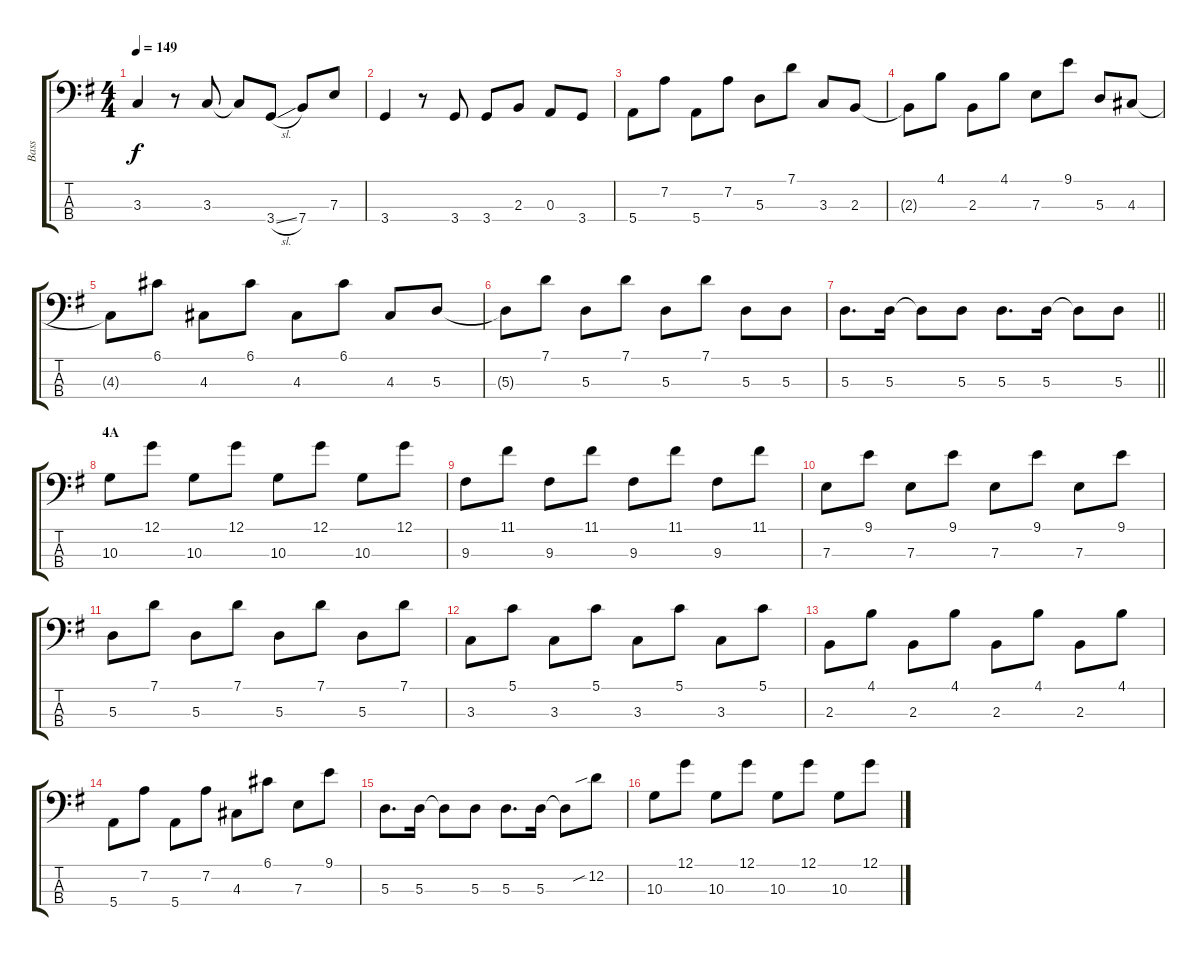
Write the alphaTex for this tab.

\track ("Bass" "Bass") {instrument electricbassfinger}
\staff {score tabs}
\tuning (G2 D2 A1 E1) {hide}
\ts (4 4)
\tempo 149
\clef f4
\ks g
3.3.4{dy f} r.8 3.3.8 3.3{t}.8 3.4{sl}.8 7.4.8 7.3.8 |
3.4.4 r.8 3.4.8 3.4.8 2.3.8 0.3.8 3.4.8 |
5.4.8 7.2.8 5.4.8 7.2.8 5.3.8 7.1.8 3.3.8 2.3.8 |
2.3{t}.8 4.1.8 2.3.8 4.1.8 7.3.8 9.1.8 5.3.8 4.3.8 |
4.3{t}.8 6.1.8 4.3.8 6.1.8 4.3.8 6.1.8 4.3.8 5.3.8 |
5.3{t}.8 7.1.8 5.3.8 7.1.8 5.3.8 7.1.8 5.3.8 5.3.8 |
\barLineRight lightlight
5.3.8{d} 5.3.16 5.3{t}.8 5.3.8 5.3.8{d} 5.3.16 5.3{t}.8 5.3.8 |
\section ("" "4A")
10.3.8 12.1.8 10.3.8 12.1.8 10.3.8 12.1.8 10.3.8 12.1.8 |
9.3.8 11.1.8 9.3.8 11.1.8 9.3.8 11.1.8 9.3.8 11.1.8 |
7.3.8 9.1.8 7.3.8 9.1.8 7.3.8 9.1.8 7.3.8 9.1.8 |
5.3.8 7.1.8 5.3.8 7.1.8 5.3.8 7.1.8 5.3.8 7.1.8 |
3.3.8 5.1.8 3.3.8 5.1.8 3.3.8 5.1.8 3.3.8 5.1.8 |
2.3.8 4.1.8 2.3.8 4.1.8 2.3.8 4.1.8 2.3.8 4.1.8 |
5.4.8 7.2.8 5.4.8 7.2.8 4.3.8 6.1.8 7.3.8 9.1.8 |
5.3.8{d} 5.3.16 5.3{t}.8 5.3.8 5.3.8{d} 5.3.16 5.3{t}.8 12.2{sib}.8 |
10.3.8 12.1.8 10.3.8 12.1.8 10.3.8 12.1.8 10.3.8 12.1.8
